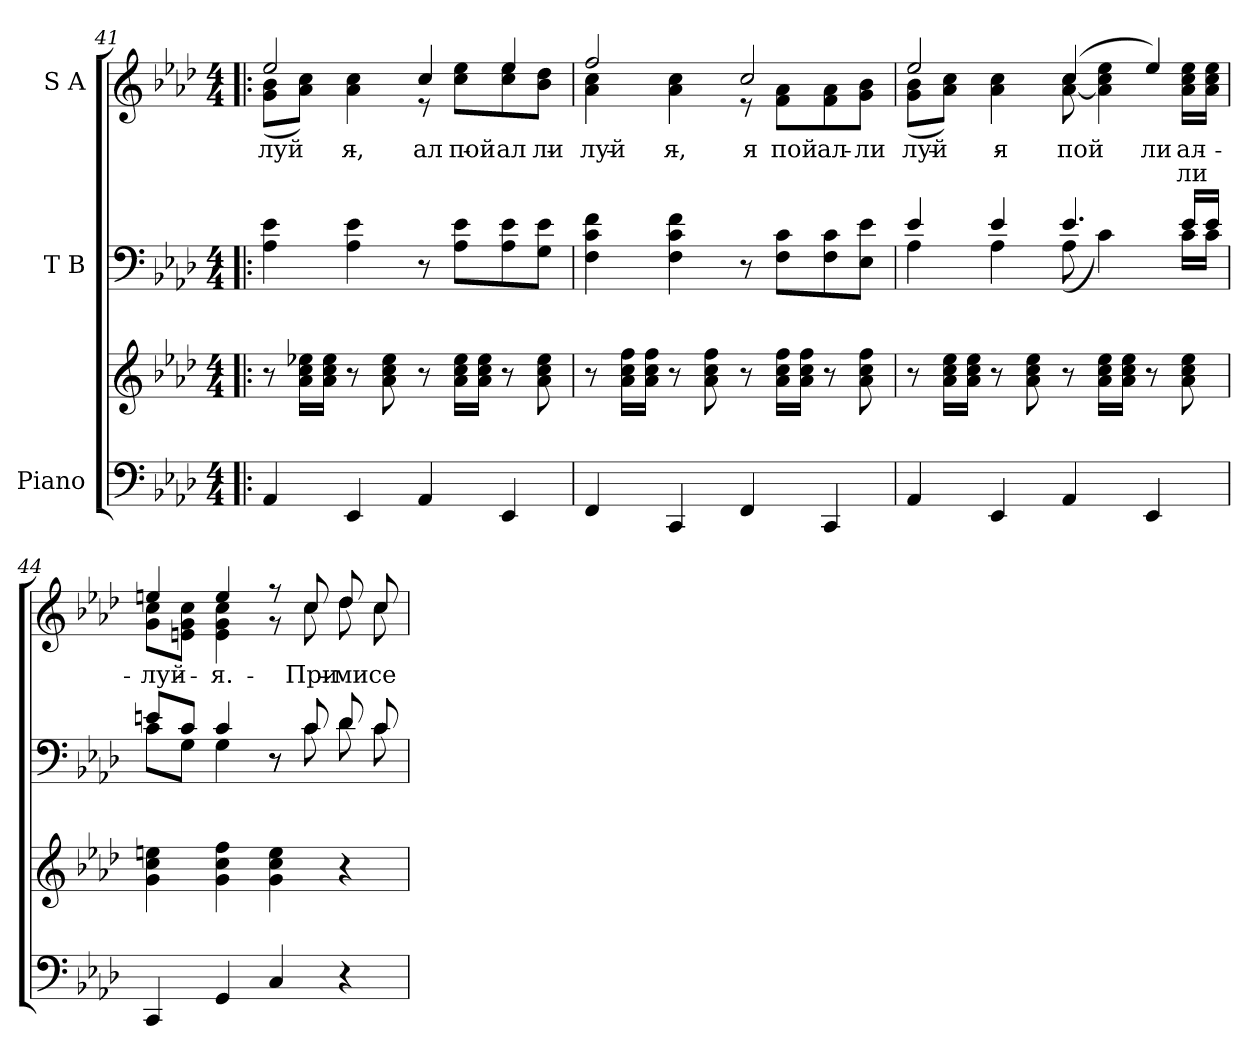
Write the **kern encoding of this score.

**kern	**kern	**kern	**kern	**text	**text
*part3	*part3	*part2	*part1	*part1	*part1
*staff4	*staff3	*staff2	*staff1	*staff1	*staff1
*I"Piano	*	*I"T B	*I"S A	*	*
*clefF4	*clefG2	*clefF4	*clefG2	*	*
*k[b-e-a-d-]	*k[b-e-a-d-]	*k[b-e-a-d-]	*k[b-e-a-d-]	*	*
*A-:	*A-:	*A-:	*A-:	*	*
*M4/4	*M4/4	*M4/4	*M4/4	*	*
*MM104	*MM104	*MM104	*MM104	*	*
=41!|:	=41!|:	=41!|:	=41!|:	=41!|:	=41!|:
!	!	!	!	!LO:LY:a:color=#000000	!
*	*	*	*^	*	*
!	!	!	!	!	!LO:LY:b:color=#000000	!
4AA-i/	8r	4A-i\ 4e-i	2ee-i/	(8gi\ 8b-iL	луй-	.
.	16a-i\ 16cci 16ee-XiLL	.	.	8a-i\ 8cciJ)	.	.
.	16a-i\ 16cci 16ee-iJJ	.	.	.	.	.
!	!	!	!	!	!LO:LY:b:color=#000000	!
4EE-i/	8r	4A-i\ 4e-i	.	4a-i\ 4cci	-я,	.
.	8a-i\ 8cci 8ee-i	.	.	.	.	.
!	!	!	!	!	!LO:LY:a:color=#000000	!
4AA-i/	8r	8r	4cci/	8r	ал-	.
!	!	!	!	!	!LO:LY:b:color=#000000	!
.	16a-i\ 16cci 16ee-iLL	8A-i\ 8e-iL	.	8cci\ 8ee-iL	-пой	.
.	16a-i\ 16cci 16ee-iJJ	.	.	.	.	.
!	!	!	!	!	!LO:LY:a:color=#000000	!
!	!	!	!	!	!LO:LY:b:color=#000000	!
4EE-i/	8r	8A-i\ 8e-i	4ee-i/	8cci\ 8ee-i	-ал-	.
!	!	!	!	!	!LO:LY:b:color=#000000	!
.	8a-i\ 8cci 8ee-i	8Gi\ 8e-iJ	.	8b-i\ 8dd-iJ	-ли-	.
!!LO:LB:g=z	!!
=42	=42	=42	=42	=42	=42	=42
!	!	!	!	!	!LO:LY:a:color=#000000	!
!	!	!	!	!	!LO:LY:b:color=#000000	!
4FFi/	8r	4Fi\ 4ci 4fi	2ffi/	4a-i\ 4cci	-луй-	.
.	16a-i\ 16cci 16ffiLL	.	.	.	.	.
.	16a-i\ 16cci 16ffiJJ	.	.	.	.	.
!	!	!	!	!	!LO:LY:b:color=#000000	!
4CCi/	8r	4Fi\ 4ci 4fi	.	4a-i\ 4cci	-я,	.
.	8a-i\ 8cci 8ffi	.	.	.	.	.
!	!	!	!	!	!LO:LY:a:color=#000000	!
4FFi/	8r	8r	2cci/	8r	я	.
!	!	!	!	!	!LO:LY:b:color=#000000	!
.	16a-i\ 16cci 16ffiLL	8Fi\ 8ciL	.	8fi\ 8a-iL	пой	.
.	16a-i\ 16cci 16ffiJJ	.	.	.	.	.
!	!	!	!	!	!LO:LY:b:color=#000000	!
4CCi/	8r	8Fi\ 8ci	.	8fi\ 8a-i	ал-	.
!	!	!	!	!	!LO:LY:b:color=#000000	!
.	8a-i\ 8cci 8ffi	8E-i\ 8e-iJ	.	8gi\ 8b-iJ	-ли-	.
=43	=43	=43	=43	=43	=43	=43
*	*	*^	*	*	*	*
!	!	!	!	!	!	!LO:LY:a:color=#000000	!
!	!	!	!	!	!	!LO:LY:b:color=#000000	!
4AA-i/	8r	4e-i/	4A-i\	2ee-i/	(8gi\ 8b-iL	луй-	.
.	16a-i\ 16cci 16ee-iLL	.	.	.	8a-i\ 8cciJ)	.	.
.	16a-i\ 16cci 16ee-iJJ	.	.	.	.	.	.
!	!	!	!	!	!	!LO:LY:b:color=#000000	!
4EE-i/	8r	4e-i/	4A-i\	.	4a-i\ 4cci	-я	.
.	8a-i\ 8cci 8ee-i	.	.	.	.	.	.
!	!	!	!	!	!	!LO:LY:a:color=#000000	!
!	!	!	!	!	!	!LO:LY:b:color=#000000	!
4AA-i/	8r	4.e-i/	(8A-i\	(4cci/	[<8a-i\ 8cci	-пой	.
.	16a-i\ 16cci 16ee-iLL	.	4ci\)	.	4a-i\] 4cci 4ee-i	.	.
.	16a-i\ 16cci 16ee-iJJ	.	.	.	.	.	.
!	!	!	!	!	!	!LO:LY:a:color=#000000	!
4EE-i/	8r	.	.	4ee-i/)	.	ли-	.
!	!	!	!	!	!	!LO:LY:b:color=#000000	!LO:LY:b:color=#000000
.	8a-i\ 8cci 8ee-i	16e-i/LL	16ci\LL	.	16a-i\ 16cci 16ee-iLL	-ал-	-ли
.	.	16e-i/JJ	16ci\JJ	.	16a-i\ 16cci 16ee-iJJ	.	.
=44	=44	=44	=44	=44	=44	=44	=44
*	*	*	*^	*	*	*	*
!	!	!	!	!	!	!	!LO:LY:a:color=#000000	!
!	!	!	!	!	!	!	!LO:LY:b:color=#000000	!
4CCi/	4gi\ 4cci 4eeni	1ryy	8eni/L	8ci\L	4eeni/	8gi\ 8cciL	-луй-	.
.	.	.	8ci/J	8Gi\J	.	8eni\ 8gi 8cciJ	.	.
!	!	!	!	!	!	!	!LO:LY:a:color=#000000	!
!	!	!	!	!	!	!	!LO:LY:b:color=#000000	!
4GGi/	4gi\ 4cci 4ffi	.	4ci/	4Gi\	4eei/	4ei\ 4gi 4cci	я.	.
4Ci/	4gi\ 4cci 4eei	.	8r	8r	8r	8r	.	.
!	!	!	!	!	!	!	!LO:LY:b:color=#000000	!
.	.	.	8ci/	8ci\	8cci/	8cci\	При-	.
!	!	!	!	!	!	!	!LO:LY:b:color=#000000	!
4r	4r	.	8d-i/	8d-i\	8dd-i/	8dd-i\	-ми	.
!	!	!	!	!	!	!	!LO:LY:b:color=#000000	!
.	.	.	8ci/	8ci\	8cci/	8cci\	се-	.
*	*	*v	*v	*v	*	*	*	*
*	*	*	*v	*v	*	*
=	=	=	=	=	=
*-	*-	*-	*-	*-	*-
